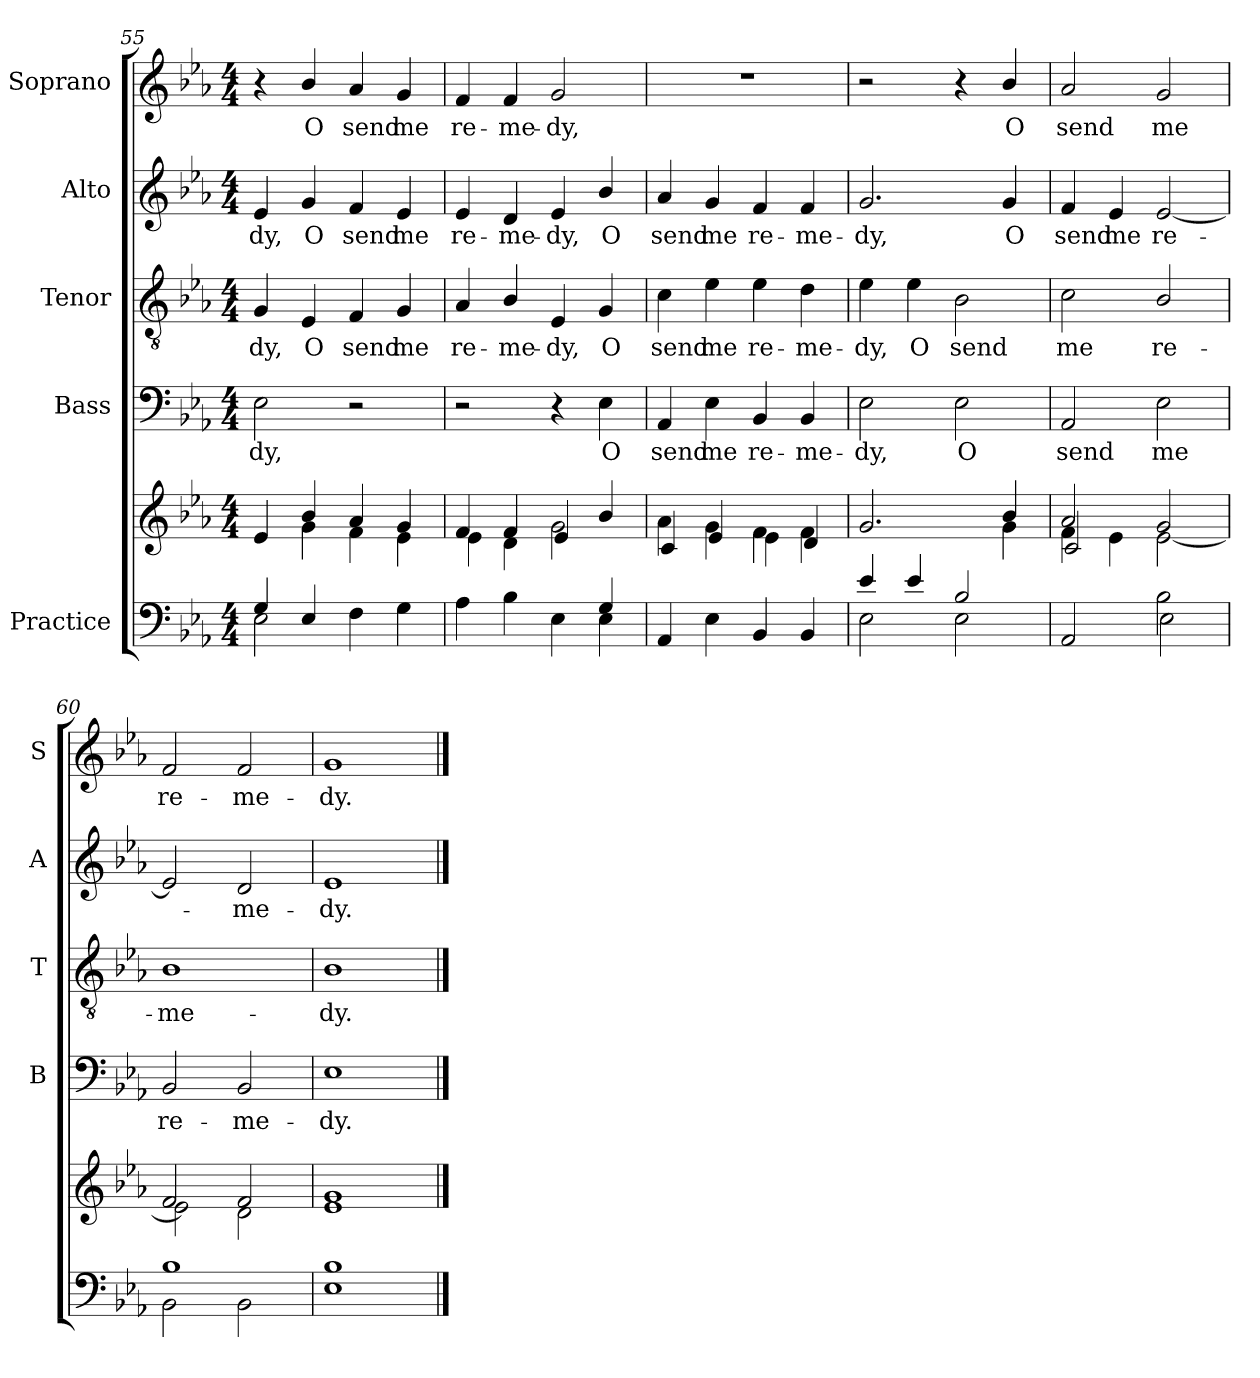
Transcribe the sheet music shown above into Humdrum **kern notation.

**kern	**kern	**kern	**text	**kern	**text	**kern	**text	**kern	**text
*part5	*part5	*part4	*part4	*part3	*part3	*part2	*part2	*part1	*part1
*staff6	*staff5	*staff4	*staff4	*staff3	*staff3	*staff2	*staff2	*staff1	*staff1
*I"Practice	*	*I"Bass	*	*I"Tenor	*	*I"Alto	*	*I"Soprano	*
*	*	*I'B	*	*I'T	*	*I'A	*	*I'S	*
!!LO:LB:g=z
*clefF4	*clefG2	*clefF4	*	*clefGv2	*	*clefG2	*	*clefG2	*
*k[b-e-a-]	*k[b-e-a-]	*k[b-e-a-]	*	*k[b-e-a-]	*	*k[b-e-a-]	*	*k[b-e-a-]	*
*E-:	*E-:	*E-:	*	*E-:	*	*E-:	*	*E-:	*
*M4/4	*M4/4	*M4/4	*	*M4/4	*	*M4/4	*	*M4/4	*
=55	=55	=55	=55	=55	=55	=55	=55	=55	=55
*^	*^	*	*	*	*	*	*	*	*
!	!	!	!	!	!LO:LY:b	!	!LO:LY:b	!	!LO:LY:b	!	!
4G/	2E-	4ryy	4e-	2E-	-dy,	4G	-dy,	4e-	-dy,	4r	.
!	!	!	!	!	!	!	!LO:LY:b	!	!LO:LY:b	!	!LO:LY:b
4E-/	.	4b-/	4g	.	.	4E-	O	4g	O	4b-/	O
!	!	!	!	!	!	!	!LO:LY:b	!	!LO:LY:b	!	!LO:LY:b
4F	2ryy	4a-	4f	2r	.	4F	send	4f	send	4a-	send
!	!	!	!	!	!	!	!LO:LY:b	!	!LO:LY:b	!	!LO:LY:b
4G	.	4g	4e-	.	.	4G	me	4e-	me	4g	me
=56	=56	=56	=56	=56	=56	=56	=56	=56	=56	=56	=56
!	!	!	!	!	!	!	!LO:LY:b	!	!LO:LY:b	!	!LO:LY:b
4A-	2ryy	4f	4e-	2r	.	4A-	re-	4e-	re-	4f	re-
!	!	!	!	!	!	!	!LO:LY:b	!	!LO:LY:b	!	!LO:LY:b
4B-\	.	4f	4d	.	.	4B-/	-me-	4d	-me-	4f	-me-
!	!	!	!	!	!	!	!LO:LY:b	!	!LO:LY:b	!	!LO:LY:b
4E-	4ryy	2g\	4e-/	4r	.	4E-	-dy,	4e-	-dy,	2g	-dy,
!	!	!	!	!	!LO:LY:b	!	!LO:LY:b	!	!LO:LY:b	!	!
4G	4E-	.	4b-/	4E-	O	4G	O	4b-/	O	.	.
=57	=57	=57	=57	=57	=57	=57	=57	=57	=57	=57	=57
*	*	*	*^	*	*	*	*	*	*	*	*
!	!	!	!	!	!	!LO:LY:b	!	!LO:LY:b	!	!LO:LY:b	!	!
*v	*v	*	*	*	*	*	*	*	*	*	*	*
4AA-	1ryy	4a-	4c	4AA-	send	4c	send	4a-	send	1r	.
!	!	!	!	!	!LO:LY:b	!	!LO:LY:b	!	!LO:LY:b	!	!
4E-	.	4g	4e-	4E-	me	4e-	me	4g	me	.	.
!	!	!	!	!	!LO:LY:b	!	!LO:LY:b	!	!LO:LY:b	!	!
4BB-	.	4f	4e-\	4BB-	re-	4e-	re-	4f	re-	.	.
!	!	!	!	!	!LO:LY:b	!	!LO:LY:b	!	!LO:LY:b	!	!
4BB-	.	4f	4d	4BB-	-me-	4d	-me-	4f	-me-	.	.
=58	=58	=58	=58	=58	=58	=58	=58	=58	=58	=58	=58
*^	*	*	*	*	*	*	*	*	*	*	*
!	!	!	!	!	!	!LO:LY:b	!	!LO:LY:b	!	!LO:LY:b	!	!
*	*	*	*v	*v	*	*	*	*	*	*	*	*
4e-/	2E-	2ryy	2.g	2E-	-dy,	4e-	-dy,	2.g	-dy,	2r	.
!	!	!	!	!	!	!	!LO:LY:b	!	!	!	!
4e-/	.	.	.	.	.	4e-	O	.	.	.	.
!	!	!	!	!	!LO:LY:b	!	!LO:LY:b	!	!	!	!
2B-	2E-	4ryy	.	2E-	O	2B-	send	.	.	4r	.
!	!	!	!	!	!	!	!	!	!LO:LY:b	!	!LO:LY:b
.	.	4b-/	4g	.	.	.	.	4g	O	4b-/	O
=59	=59	=59	=59	=59	=59	=59	=59	=59	=59	=59	=59
*	*	*	*^	*	*	*	*	*	*	*	*
!	!	!	!	!	!	!LO:LY:b	!	!LO:LY:b	!	!LO:LY:b	!	!LO:LY:b
2ryy	2AA-	2a-	4f\	2c	2AA-	send	2c	me	4f	send	2a-	send
!	!	!	!	!	!	!	!	!	!	!LO:LY:b	!	!
.	.	.	4e-\	.	.	.	.	.	4e-	me	.	.
!	!	!	!	!	!	!LO:LY:b	!	!LO:LY:b	!	!LO:LY:b	!	!LO:LY:b
2B-\	2E-	2g	[2e-	2ryy	2E-	me	2B-/	re-	[2e-	re-	2g	me
=60	=60	=60	=60	=60	=60	=60	=60	=60	=60	=60	=60	=60
!	!	!	!	!	!	!LO:LY:b	!	!LO:LY:b	!	!	!	!LO:LY:b
*	*	*	*v	*v	*	*	*	*	*	*	*	*
1B-	2BB-\	2f	2e-\]	2BB-	re-	1B-	-me-	2e-]	.	2f	re-
!	!	!	!	!	!LO:LY:b	!	!	!	!LO:LY:b	!	!LO:LY:b
.	2BB-\	2f	2d	2BB-	-me-	.	.	2d	me-	2f	-me-
=61	=61	=61	=61	=61	=61	=61	=61	=61	=61	=61	=61
!	!	!	!	!	!LO:LY:b	!	!LO:LY:b	!	!LO:LY:b	!	!LO:LY:b
1B-	1E-	1g	1e-	1E-	-dy.	1B-	-dy.	1e-	-dy.	1g	-dy.
*v	*v	*	*	*	*	*	*	*	*	*	*
*	*v	*v	*	*	*	*	*	*	*	*
==	==	==	==	==	==	==	==	==	==
*-	*-	*-	*-	*-	*-	*-	*-	*-	*-
